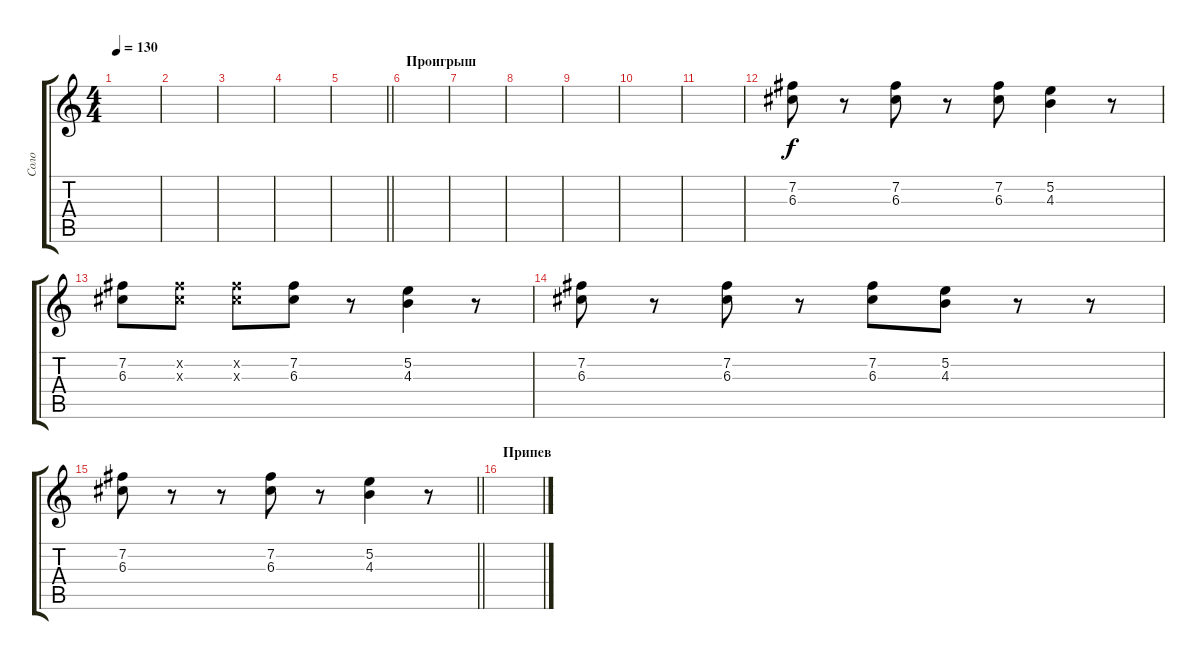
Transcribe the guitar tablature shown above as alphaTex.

\track ("Соло" "Соло") {instrument overdrivenguitar}
\staff {score tabs}
\tuning (E4 B3 G3 D3 A2 E2) {hide}
\ts (4 4)
\tempo 130
\clef g2
\ks c
|
|
|
|
\barLineRight lightlight
|
\section ("" "Проигрыш")
|
|
|
|
|
|
(7.2 6.3).8 r.8 (7.2 6.3).8 r.8 (7.2 6.3).8 (5.2 4.3).4 r.8 |
(7.2 6.3).8 (7.2{x} 6.3{x}).8 (7.2{x} 6.3{x}).8 (7.2 6.3).8 r.8 (5.2 4.3).4 r.8 |
(7.2 6.3).8 r.8 (7.2 6.3).8 r.8 (7.2 6.3).8 (5.2 4.3).8 r.8 r.8 |
\barLineRight lightlight
(7.2 6.3).8 r.8 r.8 (7.2 6.3).8 r.8 (5.2 4.3).4 r.8 |
\section ("" "Припев")
